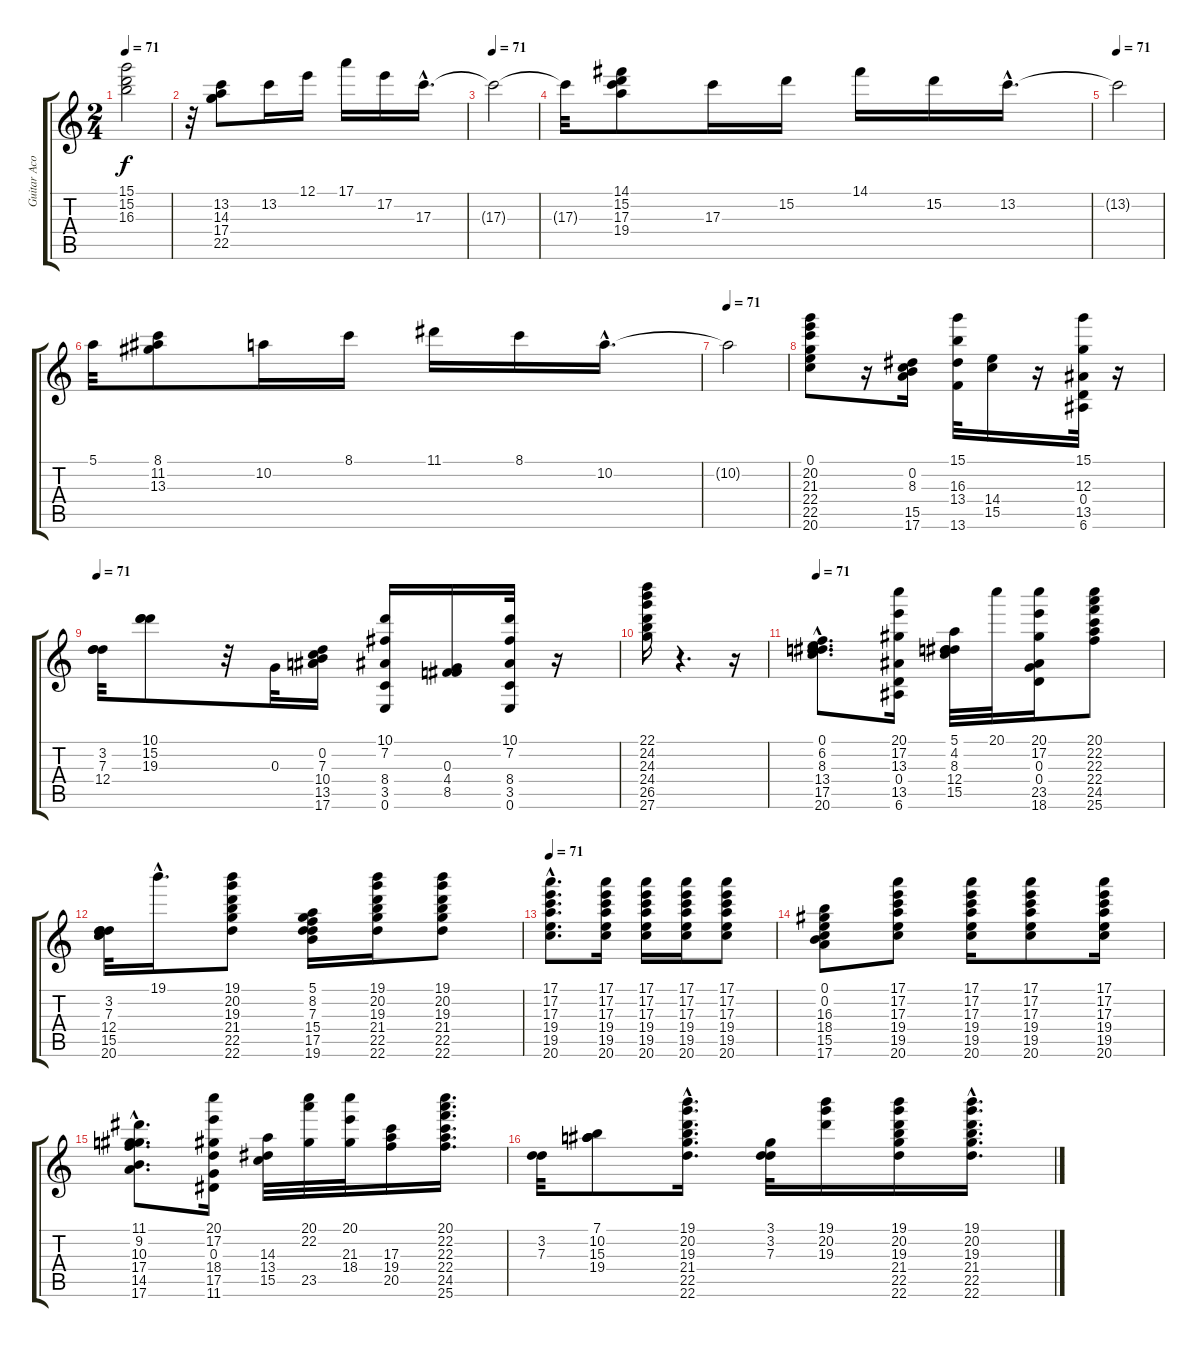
\track ("Guitar Acoustic R" "Guitar Aco") {instrument acousticguitarsteel}
\staff {score tabs}
\tuning (E4 B3 G3 D3 A2 E2) {hide}
\ts (2 4)
\tempo 71
\clef g2
\ks c
(15.1 15.2 16.3).2{dy f} |
r.32 (13.2 14.3 17.4 22.5).8 13.2.16 12.1.16 17.1.16 17.2.16 17.3{hac}.16{d} |
\tempo 71
17.3{t}.2 |
17.3{t}.32 (14.1 15.2 17.3 19.4).8 17.3.16 15.2.16 14.1.16 15.2.16 13.2{hac}.16{d} |
\tempo 71
13.2{t}.2 |
5.1.32 (8.1 11.2 13.3).8 10.2.16 8.1.16 11.1.16 8.1.16 10.2{hac}.16{d} |
\tempo 71
10.2{t}.2 |
(0.1 20.2 21.3 22.4 22.5 20.6).8 r.16 (0.2 8.3 15.5 17.6).16 (15.1 16.3 13.4 13.6).32 (14.4 15.5).16 r.16 (15.1 12.3 0.4 13.5 6.6).32 r.16 |
\tempo 71
(3.2 7.3 12.4).32 (10.1 15.2 19.3).8 r.32 0.3.32 (0.2 7.3 10.4 13.5 17.6).16 (10.1 7.2 8.4 3.5 0.6).16 (0.3 4.4 8.5).16 (10.1 7.2 8.4 3.5 0.6).32 r.16 |
(22.1 24.2 24.3 24.4 26.5 27.6).16 r.4{d} r.16 |
\tempo 71
(0.1{hac} 6.2{hac} 8.3{hac} 13.4{hac} 17.5{hac} 20.6{hac}).8{d} (20.1 17.2 13.3 0.4 13.5 6.6).16 (5.1 4.2 8.3 12.4 15.5).32 20.1.32 (20.1 17.2 0.3 0.4 23.5 18.6).16 (20.1 22.2 22.3 22.4 24.5 25.6).8 |
(3.2 7.3 12.4 15.5 20.6).32 19.1{hac}.16{d} (19.1 20.2 19.3 21.4 22.5 22.6).8 (5.1 8.2 7.3 15.4 17.5 19.6).16 (19.1 20.2 19.3 21.4 22.5 22.6).16 (19.1 20.2 19.3 21.4 22.5 22.6).8 |
\tempo 71
(17.1{hac} 17.2{hac} 17.3{hac} 19.4{hac} 19.5{hac} 20.6{hac}).8{d} (17.1 17.2 17.3 19.4 19.5 20.6).16 (17.1 17.2 17.3 19.4 19.5 20.6).16 (17.1 17.2 17.3 19.4 19.5 20.6).16 (17.1 17.2 17.3 19.4 19.5 20.6).8 |
(0.1 0.2 16.3 18.4 15.5 17.6).8 (17.1 17.2 17.3 19.4 19.5 20.6).8 (17.1 17.2 17.3 19.4 19.5 20.6).16 (17.1 17.2 17.3 19.4 19.5 20.6).8 (17.1 17.2 17.3 19.4 19.5 20.6).16 |
(11.1{hac} 9.2{hac} 10.3{hac} 17.4{hac} 14.5{hac} 17.6{hac}).8{d} (20.1 17.2 0.3 18.4 17.5 11.6).16 (14.3 13.4 15.5).32 (20.1 22.2 23.5).32 (20.1 21.3 18.4).32 (17.3 19.4 20.5).16 (20.1 22.2 22.3 22.4 24.5 25.6).16{d} |
(3.2 7.3).32 (7.1 10.2 15.3 19.4).8 (19.1 20.2 19.3 21.4{hac} 22.5{hac} 22.6{hac}).16{d} (3.1 3.2 7.3).32 (19.1 20.2 19.3).16 (19.1 20.2 19.3 21.4 22.5 22.6).16 (19.1{hac} 20.2{hac} 19.3{hac} 21.4{hac} 22.5{hac} 22.6{hac}).16{d}
